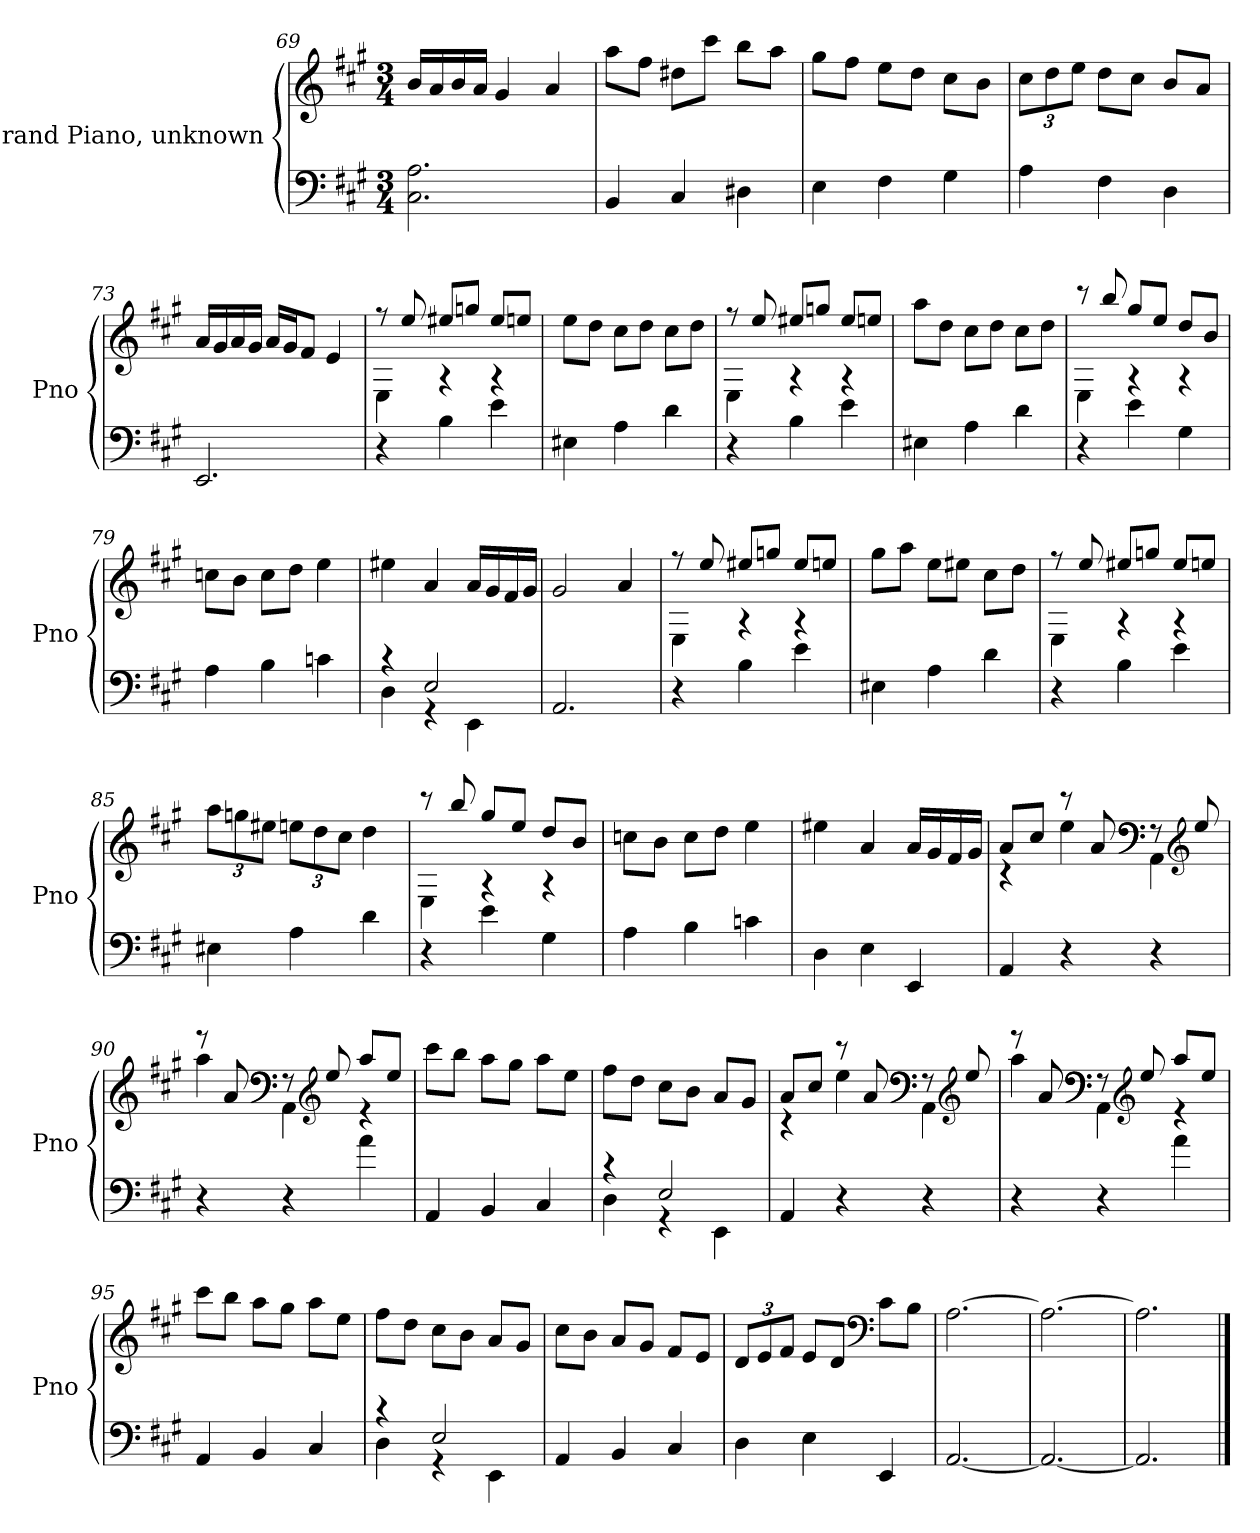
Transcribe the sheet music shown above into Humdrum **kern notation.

**kern	**kern
*part1	*part1
*staff2	*staff1
*I"Grand Piano, unknown	*
*I'Pno	*
*clefF4	*clefG2
*k[f#c#g#]	*k[f#c#g#]
*M3/4	*M3/4
=69	=69
2.C#\ 2.A\	16b/LL
.	16a/
.	16b/
.	16a/JJ
.	4g#/
.	4a/
=70	=70
4BB/	8aa\L
.	8ff#\J
4C#/	8dd#X\L
.	8ccc#\J
4D#X\	8bb\L
.	8aa\J
=71	=71
4E\	8gg#\L
.	8ff#\J
4F#\	8ee\L
.	8dd\J
4G#\	8cc#\L
.	8b\J
=72	=72
*	*Xbrackettup
4A\	12cc#\L
.	12dd\
.	12ee\J
4F#\	8dd\L
.	8cc#\J
4D\	8b/L
.	8a/J
!!LO:LB:g=z
=73	=73
2.EE/	16a/LL
.	16g#/
.	16a/
.	16g#/JJ
.	16a/LL
.	16g#/J
.	8f#/J
.	4e/
=74	=74
*	*^
4r	8r	4E\
.	8ee/	.
4B\	8ee#X/L	4r
.	8ggn/J	.
4e\	8ee#/L	4r
.	8een/J	.
*	*v	*v
=75	=75
4E#X\	8ee\L
.	8dd\J
4A\	8cc#\L
.	8dd\J
4d\	8cc#\L
.	8dd\J
=76	=76
*	*^
4r	8r	4E\
.	8ee/	.
4B\	8ee#X/L	4r
.	8ggn/J	.
4e\	8ee#/L	4r
.	8een/J	.
*	*v	*v
=77	=77
4E#X\	8aa\L
.	8dd\J
4A\	8cc#\L
.	8dd\J
4d\	8cc#\L
.	8dd\J
=78	=78
*	*^
4r	8r	4E\
.	8bb/	.
4e\	8gg#/L	4r
.	8ee/J	.
4G#\	8dd/L	4r
.	8b/J	.
*	*v	*v
!!LO:LB:g=z
=79	=79
4A\	8ccn\L
.	8b\J
4B\	8cc\L
.	8dd\J
4cn\	4ee\
=80	=80
*^	*
4r	4D\	4ee#X\
2E/	4r	4a/
.	4EE\	16a/LL
.	.	16g#/
.	.	16f#/
.	.	16g#/JJ
*v	*v	*
=81	=81
2.AA/	2g#/
.	4a/
=82	=82
*	*^
4r	8r	4E\
.	8ee/	.
4B\	8ee#X/L	4r
.	8ggn/J	.
4e\	8ee#/L	4r
.	8een/J	.
*	*v	*v
=83	=83
4E#X\	8gg#\L
.	8aa\J
4A\	8ee\L
.	8ee#X\J
4d\	8cc#\L
.	8dd\J
=84	=84
*	*^
4r	8r	4E\
.	8ee/	.
4B\	8ee#X/L	4r
.	8ggn/J	.
4e\	8ee#/L	4r
.	8een/J	.
*	*v	*v
!!LO:LB:g=z
=85	=85
4E#X\	12aa\L
.	12ggn\
.	12ee#X\J
4A\	12een\L
.	12dd\
.	12cc#\J
4d\	4dd\
=86	=86
*	*^
4r	8r	4E\
.	8bb/	.
4e\	8gg#/L	4r
.	8ee/J	.
4G#\	8dd/L	4r
.	8b/J	.
*	*v	*v
=87	=87
4A\	8ccn\L
.	8b\J
4B\	8cc\L
.	8dd\J
4cn\	4ee\
=88	=88
4D\	4ee#X\
4E\	4a/
4EE/	16a/LL
.	16g#/
.	16f#/
.	16g#/JJ
=89	=89
*	*^
4AA/	8a/L	4r
.	8cc#/J	.
4r	8r	4ee\
.	8a/	.
*	*clefF4	*
4r	8r	4AA\
*	*clefG2	*
.	8ee/	.
!!LO:LB:g=z	!!
=90	=90	=90
4r	8r	4aa\
.	8a/	.
*	*clefF4	*
4r	8r	4AA\
*	*clefG2	*
.	8ee/	.
4a\	8aa/L	4r
.	8ee/J	.
*	*v	*v
=91	=91
4AA/	8ccc#\L
.	8bb\J
4BB/	8aa\L
.	8gg#\J
4C#/	8aa\L
.	8ee\J
=92	=92
*^	*
4r	4D\	8ff#\L
.	.	8dd\J
2E/	4r	8cc#\L
.	.	8b\J
.	4EE\	8a/L
.	.	8g#/J
*v	*v	*
=93	=93
*	*^
4AA/	8a/L	4r
.	8cc#/J	.
4r	8r	4ee\
.	8a/	.
*	*clefF4	*
4r	8r	4AA\
*	*clefG2	*
.	8ee/	.
!!LO:LB:g=z	!!
=94	=94	=94
4r	8r	4aa\
.	8a/	.
*	*clefF4	*
4r	8r	4AA\
*	*clefG2	*
.	8ee/	.
4a\	8aa/L	4r
.	8ee/J	.
*	*v	*v
=95	=95
4AA/	8ccc#\L
.	8bb\J
4BB/	8aa\L
.	8gg#\J
4C#/	8aa\L
.	8ee\J
=96	=96
*^	*
4r	4D\	8ff#\L
.	.	8dd\J
2E/	4r	8cc#\L
.	.	8b\J
.	4EE\	8a/L
.	.	8g#/J
*v	*v	*
=97	=97
4AA/	8cc#\L
.	8b\J
4BB/	8a/L
.	8g#/J
4C#/	8f#/L
.	8e/J
=98	=98
4D\	12d/L
.	12e/
.	12f#/J
4E\	8e/L
.	8d/J
*	*clefF4
4EE/	8c#\L
.	8B\J
=99	=99
[2.AA/	[2.A\
=100	=100
2.AA/_	2.A\_
!!LO:PB:g=z
=101	=101
2.AA/]	2.A\]
==	==
*-	*-
